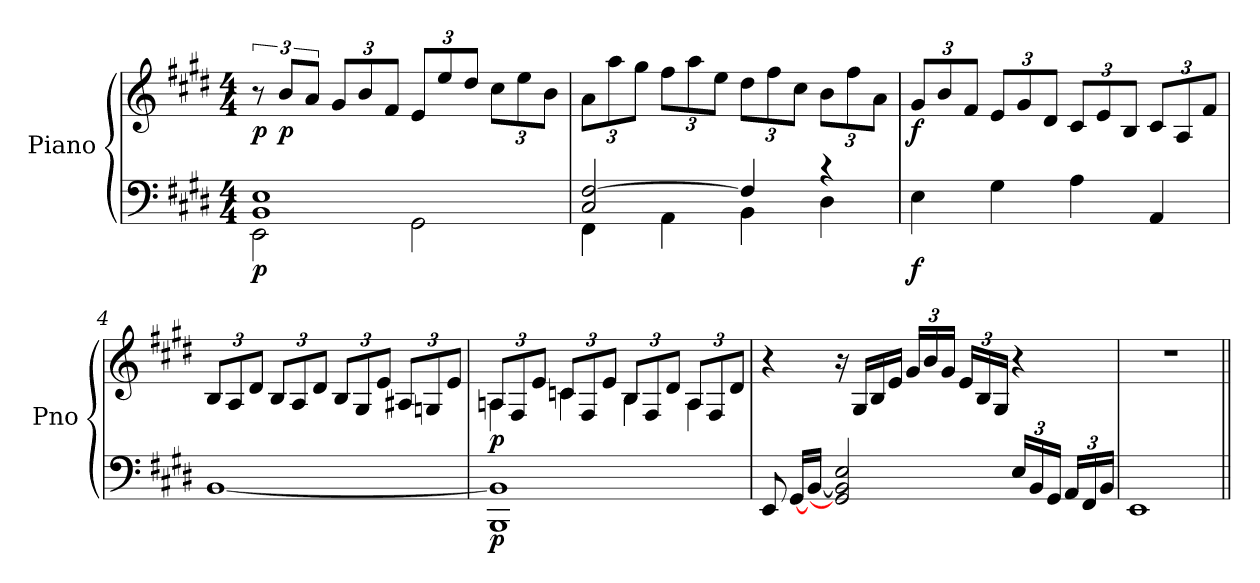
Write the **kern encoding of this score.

**kern	**dynam	**kern	**dynam
*part2	*part2	*part1	*part1
*staff2	*staff2	*staff1	*staff1
*I"Piano	*	*I"Piano	*
*I'Pno	*	*I'Pno	*
*clefF4	*	*clefG2	*
*k[f#c#g#d#]	*	*k[f#c#g#d#]	*
*M4/4	*	*M4/4	*
*MM120	*	*MM120	*
=1	=1	=1	=1
*^	*	*	*
!	!	!LO:DY:b	!	!LO:DY:b
1BB 1E	2EE\	p	12r	p
!	!	!	!	!LO:DY:b
.	.	.	12b/L	p
.	.	.	12a/J	.
.	.	.	12g#/L	.
.	.	.	12b/	.
.	.	.	12f#/J	.
.	2GG#\	.	12e/L	.
.	.	.	12ee/	.
.	.	.	12dd#/J	.
.	.	.	12cc#\L	.
.	.	.	12ee\	.
.	.	.	12b\J	.
=2	=2	=2	=2	=2
2C#/ [2F#/	4FF#\	.	12a\L	.
.	.	.	12aa\	.
.	.	.	12gg#\J	.
.	4AA\	.	12ff#\L	.
.	.	.	12aa\	.
.	.	.	12ee\J	.
4F#/]	4BB\	.	12dd#\L	.
.	.	.	12ff#\	.
.	.	.	12cc#\J	.
4r	4D#\	.	12b\L	.
.	.	.	12ff#\	.
.	.	.	12a\J	.
*v	*v	*	*	*
=3	=3	=3	=3
!	!LO:DY:b	!	!LO:DY:b
4E\	f	12g#/L	f
.	.	12b/	.
.	.	12f#/J	.
4G#\	.	12e/L	.
.	.	12g#/	.
.	.	12d#/J	.
4A\	.	12c#/L	.
.	.	12e/	.
.	.	12B/J	.
4AA/	.	12c#/L	.
.	.	12A/	.
.	.	12f#/J	.
!!LO:LB:g=z
=4	=4	=4	=4
[1BB	.	12B/L	.
.	.	12A/	.
.	.	12d#/J	.
.	.	12B/L	.
.	.	12A/	.
.	.	12d#/J	.
.	.	12B/L	.
.	.	12G#/	.
.	.	12e/J	.
.	.	12A#X/L	.
.	.	12Gn/	.
!	!	!	!LO:DY:b
.	.	12e/J	other-dynamics
=5	=5	=5	=5
*MM112	*	*MM112	*
*	*	*^	*
!	!LO:DY:b	!	!	!LO:DY:b
1BBB 1BB]	p	12An/L	4A\	p
.	.	12F#/	.	.
.	.	12e/J	.	.
.	.	12cn/L	4c\	.
.	.	12F#/	.	.
.	.	12e/J	.	.
.	.	12B/L	4B\	.
.	.	12F#/	.	.
.	.	12d#/J	.	.
.	.	12A/L	4A\	.
.	.	12F#/	.	.
.	.	12d#/J	.	.
!!LO:LB:g=z	!!
=6	=6	=6	=6	=6
*MM92	*	*MM92	*	*
8EE/	.	4r	2..ryy	.
[16GG#/LL	.	.	.	.
[16BB/JJ	.	.	.	.
2GG#/] 2BB/] 2E/	.	16r	.	.
.	.	16G#/LL	.	.
.	.	16B/	.	.
.	.	16e/JJ	.	.
.	.	24g#/LL	.	.
.	.	24b/	.	.
.	.	24g#/JJ	.	.
.	.	24e/LL	.	.
.	.	24B/	.	.
.	.	24G#/JJ	.	.
*MM80	*	*MM80	*	*
24E/LL	.	4r	.	.
24BB/	.	.	.	.
24GG#/JJ	.	.	.	.
*MM72	*	*MM72	*	*
24AA/LL	.	.	8ryy	.
24FF#/	.	.	.	.
24BB/JJ	.	.	.	.
*	*	*v	*v	*
=7	=7	=7	=7
*MM72	*	*MM72	*
1EE	.	1r	.
=||	=||	=||	=||
*-	*-	*-	*-
